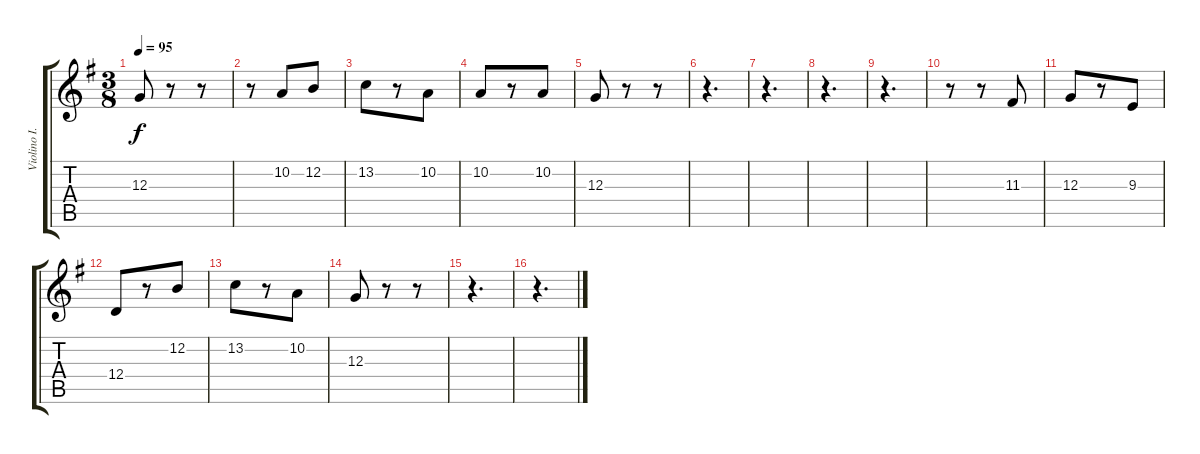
\track ("Violino I. di ripieno" "Violino I.") {instrument violin}
\staff {score tabs}
\tuning (E4 B3 G3 D3 A2 E2) {hide}
\ts (3 8)
\tempo 95
\clef g2
\ks g
12.3.8{dy f} r.8 r.8 |
r.8 10.2.8{beam merge} 12.2.8 |
13.2.8 r.8 10.2.8 |
10.2.8 r.8 10.2.8 |
12.3.8 r.8 r.8 |
r.4{d} |
r.4{d} |
r.4{d} |
r.4{d} |
r.8 r.8 11.3.8 |
12.3.8 r.8 9.3.8 |
12.4.8 r.8 12.2.8 |
13.2.8 r.8 10.2.8 |
12.3.8 r.8 r.8 |
r.4{d} |
r.4{d}
